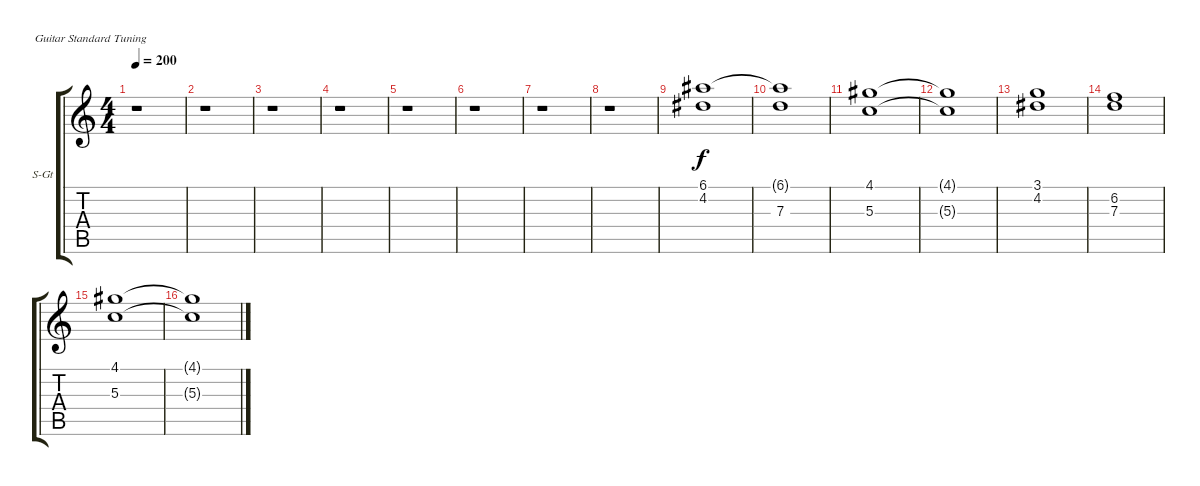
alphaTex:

\bracketExtendMode groupsimilarinstruments
\firstSystemTrackNameOrientation horizontal
\otherSystemsTrackNameOrientation horizontal
\track ("Backing Vocals" "S-Gt") {instrument choiraahs}
\staff {score tabs}
\tuning (E4 B3 G3 D3 A2 E2)
\displaytranspose 12
\ts (4 4)
\section ("" "")
\tempo 200
\clef g2
\ks aminor
r.1{dy f} |
r.1 |
r.1 |
r.1 |
r.1 |
r.1 |
r.1 |
r.1 |
\section ("" "")
(6.1 4.2).1 |
(6.1{t} 7.3).1 |
(4.1 5.3).1 |
(4.1{t} 5.3{t}).1 |
(3.1 4.2).1 |
(6.2 7.3).1 |
(4.1 5.3).1 |
(4.1{t} 5.3{t}).1
